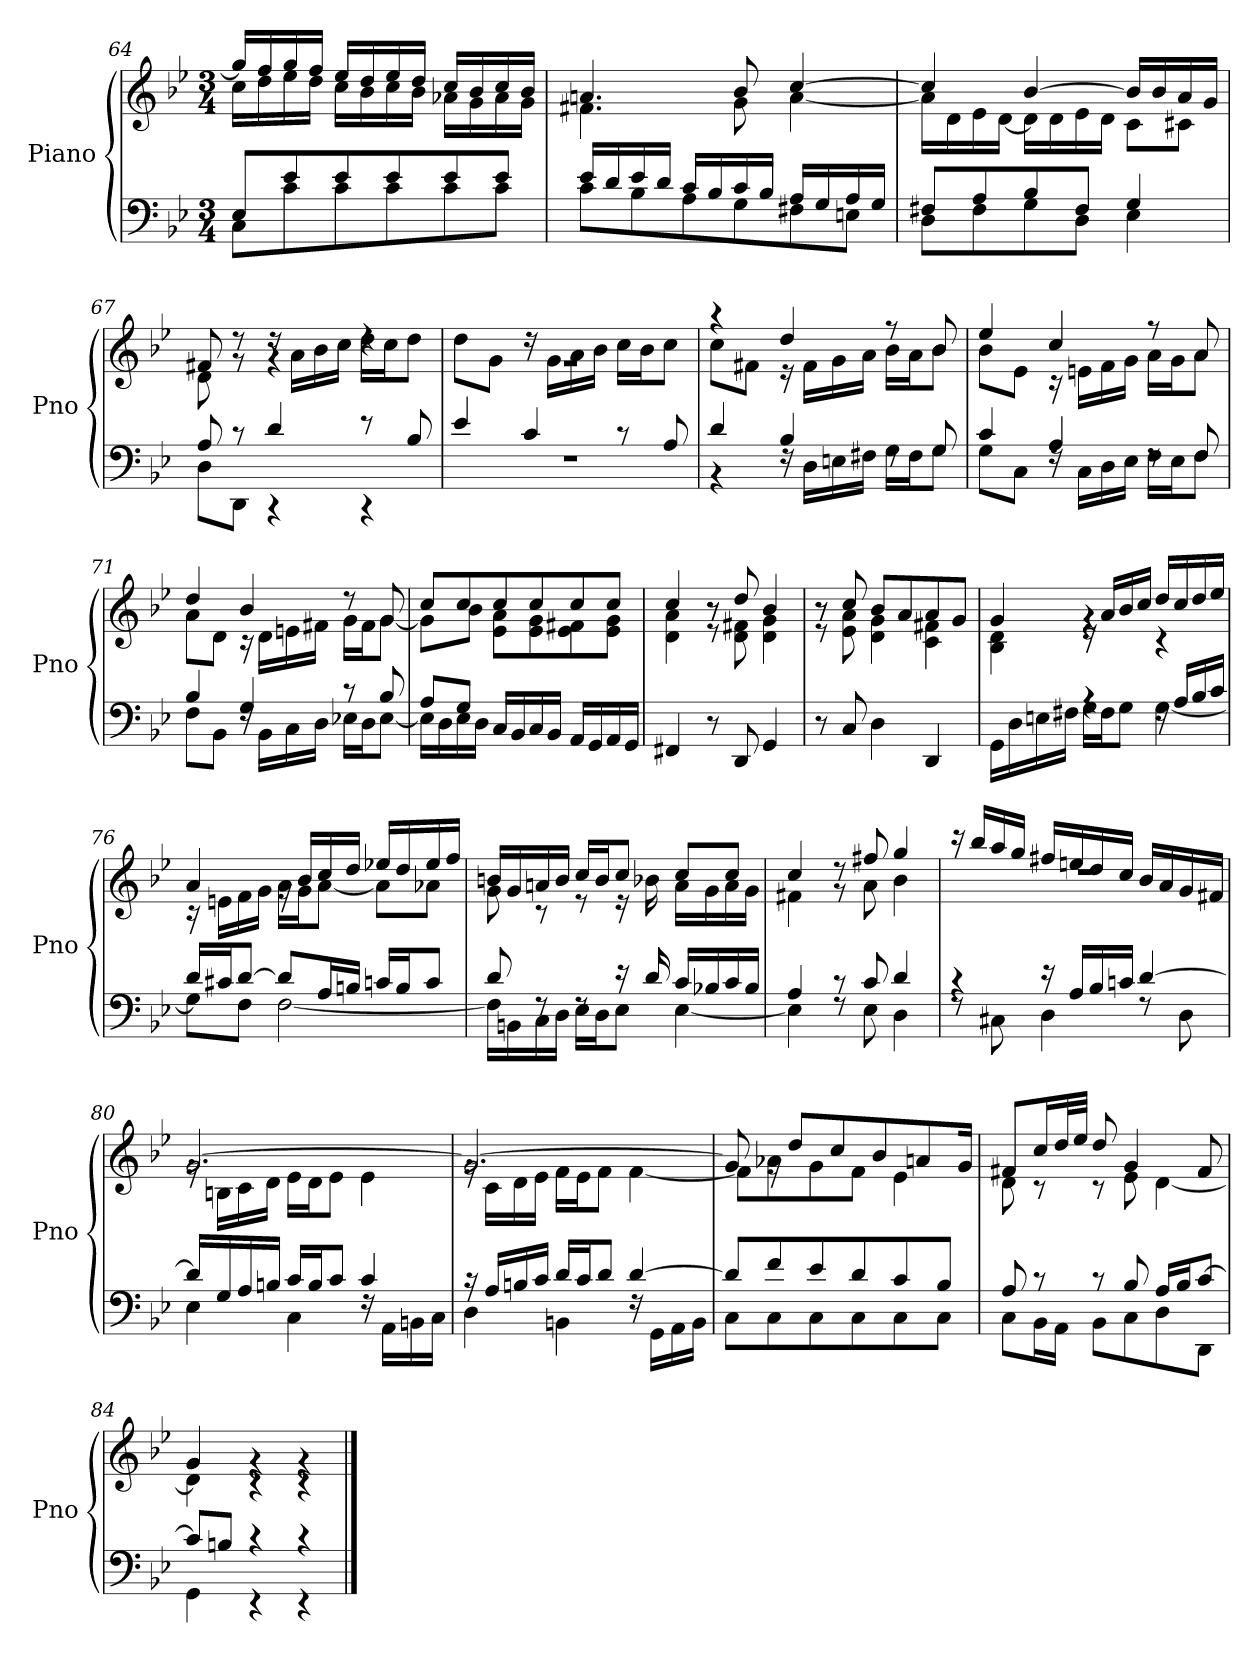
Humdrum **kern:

**kern	**kern
*part1	*part1
*staff2	*staff1
*I"Piano	*
*I'Pno	*
!!LO:LB:g=z
*clefF4	*clefG2
*k[b-e-]	*k[b-e-]
*M3/4	*M3/4
=64	=64
*^	*^
8E-/L	8C\L	16gg/LL]	16cc\LL
.	.	16ff/	16dd\
8e-/	8c\	16gg/	16ee-\
.	.	16ff/JJ	16dd\JJ
8e-/	8c\	16ee-/LL	16cc\LL
.	.	16dd/	16b-\
8e-/	8c\	16ee-/	16cc\
.	.	16dd/JJ	16b-\JJ
8e-/	8c\	16cc/LL	16a-X\LL
.	.	16b-/	16g\
8e-/J	8c\J	16cc/	16a-\
.	.	16b-/JJ	16g\JJ
=65	=65	=65	=65
16e-/LL	8c\L	4.an/	4.f#X\
16d/	.	.	.
16e-/	8B-\	.	.
16d/JJ	.	.	.
16c/LL	8A\	.	.
16B-/	.	.	.
16c/	8G\	8b-/	8g\
16B-/JJ	.	.	.
16A/LL	8F#X\	[4cc/	[4a\
16G/	.	.	.
16A/	8En\J	.	.
16G/JJ	.	.	.
=66	=66	=66	=66
8F#X/L	8D\L	4cc/]	16a\LL]
.	.	.	16d\
8A/	8F#\	.	16e-\
.	.	.	[16d\JJ
8B-/	8G\	[4b-/	16d\LL]
.	.	.	16d\
8F#/J	8D\J	.	16e-\
.	.	.	16d\JJ
4G/	4E-\	16b-/LL]	8c\L
.	.	16b-/	.
.	.	16a/	8c#X\J
.	.	16g/JJ	.
!!LO:LB:g=z	!!
=67	=67	=67	=67
8A/	8D\L	8f#X/	8d\
8r	8DD\J	8rg	8rdd
4d/	4r	4rg	16rdd
.	.	.	16a\LL
.	.	.	16b-\
.	.	.	16cc\JJ
8r	4r	4rdd	16dd\LL
.	.	.	16cc\J
8B-/	.	.	8dd\J
=68	=68	=68	=68
4e-/	2.rF	2.rg	8dd\L
.	.	.	8g\J
4c/	.	.	16rdd
.	.	.	16g\LL
.	.	.	16a\
.	.	.	16b-\JJ
8r	.	.	16cc\LL
.	.	.	16b-\J
8A/	.	.	8cc\J
=69	=69	=69	=69
4d/	4r	4r	8cc\L
.	.	.	8f#X\J
4B-/	16rF	4dd/	16r
.	16D\LL	.	16f#\LL
.	16En\	.	16g\
.	16F#X\JJ	.	16a\JJ
8rF	16G\LL	8r	16b-\LL
.	16F#\J	.	16a\J
8G/	8G\J	8b-/	8b-\J
=70	=70	=70	=70
4c/	8G\L	4ee-/	8b-\L
.	8C\J	.	8e-\J
4A/	16rF	4cc/	16r
.	16C\LL	.	16en\LL
.	16D\	.	16f\
.	16E-\JJ	.	16g\JJ
8rF	16F\LL	8r	16a\LL
.	16E-\J	.	16g\J
8F/	8F\J	8a/	8a\J
!!LO:LB:g=z	!!
=71	=71	=71	=71
4B-/	8F\L	4dd/	8a\L
.	8BB-\J	.	8d\J
4G/	16rF	4b-/	16r
.	16BB-\LL	.	16d\LL
.	16C\	.	16en\
.	16D\JJ	.	16f#X\JJ
8r	16E-X\LL	8r	16g\LL
.	16D\J	.	16f#\J
8B-/	[8E-\J	8g/	[8g\J
=72	=72	=72	=72
8A/L	16E-\LL]	8cc/L	8g\L]
.	16D\	.	.
8G/J	16E-\	8cc/	8b-\J
.	16D\JJ	.	.
16C/LL	2ryy	8cc/	8e-\ 8a\L
16BB-/	.	.	.
16C/	.	8cc/	8e-\ 8g\
16BB-/JJ	.	.	.
16AA/LL	.	8cc/	8e-\ 8f#X\
16GG/	.	.	.
16AA/	.	8cc/J	8e-\ 8g\J
16GG/JJ	.	.	.
*v	*v	*	*
=73	=73	=73
*	*	*^
4FF#X/	4cc/	4d\ 4a\	4ryy
8r	8r	8r	8re
8DD/	8dd/	8d\ 8f#X\	4.ryy
4GG/	4b-/	4d\ 4g\	.
=74	=74	=74	=74
8r	8r	8r	8re
8C/	8cc/	8e-\ 8a\	2ryy
4D\	8b-/L	4d\ 4g\	.
.	8a/	.	.
4DD/	8a/	4c\ 4f#X\	.
.	8g/J	.	8ryy
*	*	*v	*v
!!LO:PB:g=z
=75	=75	=75
*^	*	*
16GG\LL	4ryy	4g/	4B-\ 4d\
16D\	.	.	.
16En\	.	.	.
16F#X\JJ	.	.	.
4rA	16G\LL	16re	4rg
.	16F#\J	16a/LL	.
.	8G\J	16b-/	.
.	.	16cc/JJ	.
16rF	[4G\	16dd/LL	4r
16A/LL	.	16cc/	.
16B-/	.	16dd/	.
16c/JJ	.	16ee-/JJ	.
=76	=76	=76	=76
16d/LL	8G\L]	4a/	16r
16c#X/J	.	.	16en\LL
[8d/J	8F\J	.	16f\
.	.	.	16g\JJ
8d/L]	[2F\	16rg	16a\LL
.	.	16b-/LL	16g\J
16A/L	.	16cc/	[8a\J
16Bn/JJ	.	16dd/JJ	.
16cn/LL	.	16ee-X/LL	8a\L]
16B/J	.	16dd/	.
8c/J	.	16ee-/	8a-X\J
.	.	16ff/JJ	.
=77	=77	=77	=77
8d/	16F\LL]	16bn/LL	8g\
.	16BBn\	16g/	.
8rF	16C\	16an/	8r
.	16D\JJ	16b/JJ	.
8rF	16E-\LL	16cc/LL	8r
.	16D\J	16b/J	.
16r	8E-\J	8cc/J	16r
16d/	.	.	16b-X\
16c/LL	[4E-\	8cc/L	16a\LL
16B-X/	.	.	16g\
16c/	.	8cc/J	16a\
16B-/JJ	.	.	16g\JJ
!!LO:LB:g=z	!!
=78	=78	=78	=78
4A/	4E-\]	4cc/	4f#X\
8r	8rF	8rg	8rdd
8c/	8E-\	8ff#X/	8a\
4d/	4D\	4gg/	4b-\
=79	=79	=79	=79
4r	8rF	16r	2.rdd
.	.	16bb-/LL	.
.	8C#X\	16aa/	.
.	.	16gg/JJ	.
16r	4D\	16ff#X/LL	.
16A/LL	.	16een/	.
16B-/	.	16dd/	.
16cn/JJ	.	16cc/JJ	.
[4d/	8rF	16b-/LL	.
.	.	16a/	.
.	8D\	16g/	.
.	.	16f#X/JJ	.
=80	=80	=80	=80
16d/LL]	4E-\	[2.g/	16rg
16G/	.	.	16Bn\LL
16A/	.	.	16c\
16Bn/JJ	.	.	16d\JJ
16c/LL	4C\	.	16e-\LL
16B/J	.	.	16d\J
8c/J	.	.	8e-\J
4c/	16rF	.	4e-\
.	16AA\LL	.	.
.	16BBn\	.	.
.	16C\JJ	.	.
!!LO:LB:g=z	!!
=81	=81	=81	=81
16r	4D\	2.g/_	16rg
16A/LL	.	.	16c\LL
16Bn/	.	.	16d\
16c/JJ	.	.	16e-\JJ
16d/LL	4BBn\	.	16f\LL
16c/J	.	.	16e-\J
8d/J	.	.	8f\J
[4d/	16rF	.	[4f\
.	16GG\LL	.	.
.	16AA\	.	.
.	16BB\JJ	.	.
=82	=82	=82	=82
8d/L]	8C\L	8g/]	8f\L]
8f/	8C\	16rg	8a-X\
.	.	8dd/L	.
8e-/	8C\	.	8g\
.	.	8cc/	.
8d/	8C\	.	8f\J
.	.	8b-/	.
8c/	8C\	.	4e-\
.	.	8an/	.
8B-/J	8C\J	.	.
.	.	16g/Jk	.
=83	=83	=83	=83
8A/	8C\L	8f#X/L	8d\
8r	16BB-\L	16cc/L	8r
.	16AA\JJ	32dd/L	.
.	.	32ee-/JJJ	.
8r	8BB-\L	8dd/	8r
8B-/	8C\	4g/	8e-\
16A/LL	8D\	.	[4d\
16B-/J	.	.	.
[8c/J	8DD\J	8f#/	.
=84	=84	=84	=84
8c/L]	4GG\	4g/	4d\]
8Bn/J	.	.	.
4r	4r	4rg	4r
4r	4r	4rg	4r
*v	*v	*	*
*	*v	*v
==	==
*-	*-
